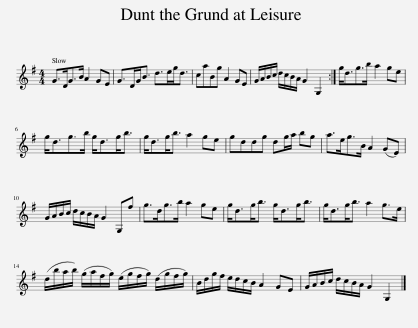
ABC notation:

X:1
L:1/8
M:4/4
I:linebreak $
K:G
V:1 treble
V:1
 G>DG>B A2 GE | G>DG<B d>eg<d | caBg A2 GE | G/A/B/c/ d/c/B/A/ G2 G,2 :| g<dg>b a2 ge |$ %5
 g<dg>b g<dg<b | g<dg<b a2 ge | gddg dg/a/ bg | a>eg>B A2 (GE) |$ G/A/B/c/ d/c/B/A/ G2 G,f | %10
 g>dg>b a2 ge | g<dg<b g<dg<b | g<dg<b a2 g>e |$ (d/b/a/b/) (g/a/f/g/) (e/g/f/g/) (d/g/f/g/) | B/d/g/f/ e/d/c/B/ A2 GE | %15
 G/A/B/c/ d/c/B/A/ G2 G,2 |] %16
